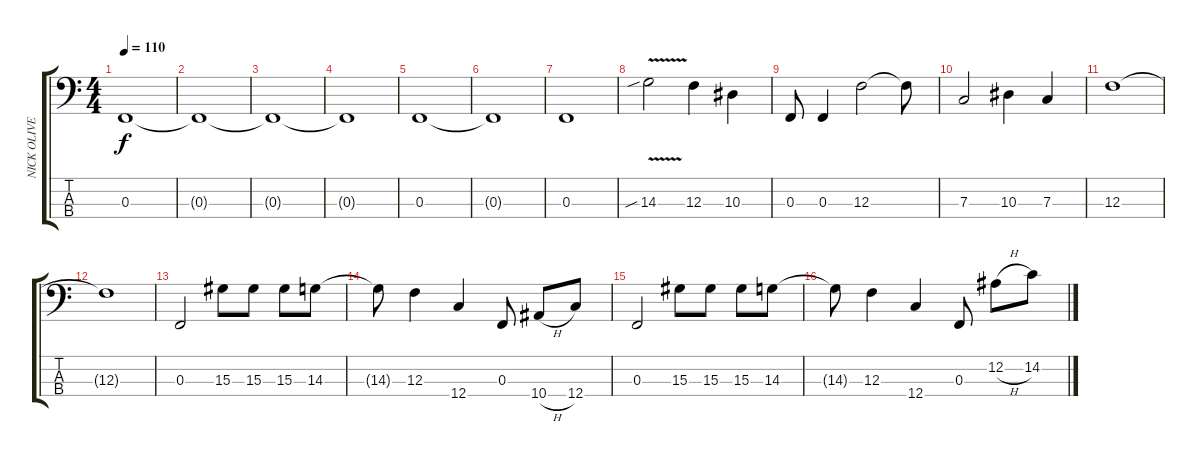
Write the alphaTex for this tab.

\track ("NICK OLIVERI" "NICK OLIVE") {instrument electricbasspick}
\staff {score tabs}
\tuning (Eb2 Bb1 F1 C1) {hide}
\ts (4 4)
\tempo 110
\clef f4
\ks c
0.3{t}.1{dy f} |
0.3{t}.1 |
0.3{t}.1 |
0.3{t}.1 |
0.3.1 |
0.3{t}.1 |
0.3.1 |
14.3{v sib}.2 12.3.4 10.3.4 |
0.3.8 0.3.4 12.3.2 12.3{t}.8 |
7.3.2 10.3.4 7.3.4 |
12.3.1 |
12.3{t}.1 |
0.3.2 15.3.8 15.3.8 15.3.8 14.3.8 |
14.3{t}.8 12.3.4 12.4.4 0.3.8 10.4{h}.8 12.4.8 |
0.3.2 15.3.8 15.3.8 15.3.8 14.3.8 |
14.3{t}.8 12.3.4 12.4.4 0.3.8 12.2{h}.8 14.2.8
